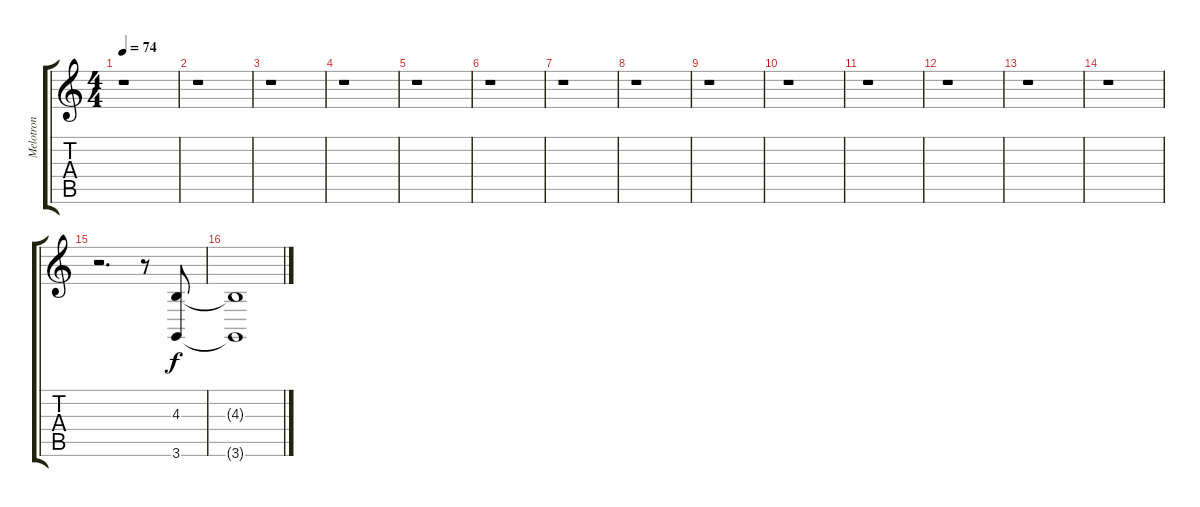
\track ("Melotron" "Melotron") {instrument clavinet}
\staff {score tabs}
\tuning (E4 B3 G3 D3 A2 E2) {hide}
\ts (4 4)
\tempo 74
\clef g2
\ks c
r.1{dy f} |
r.1 |
r.1 |
r.1 |
r.1 |
r.1 |
r.1 |
r.1 |
r.1 |
r.1 |
r.1 |
r.1 |
r.1 |
r.1 |
r.2{d} r.8 (4.3 3.6).8 |
(4.3{t} 3.6{t}).1
